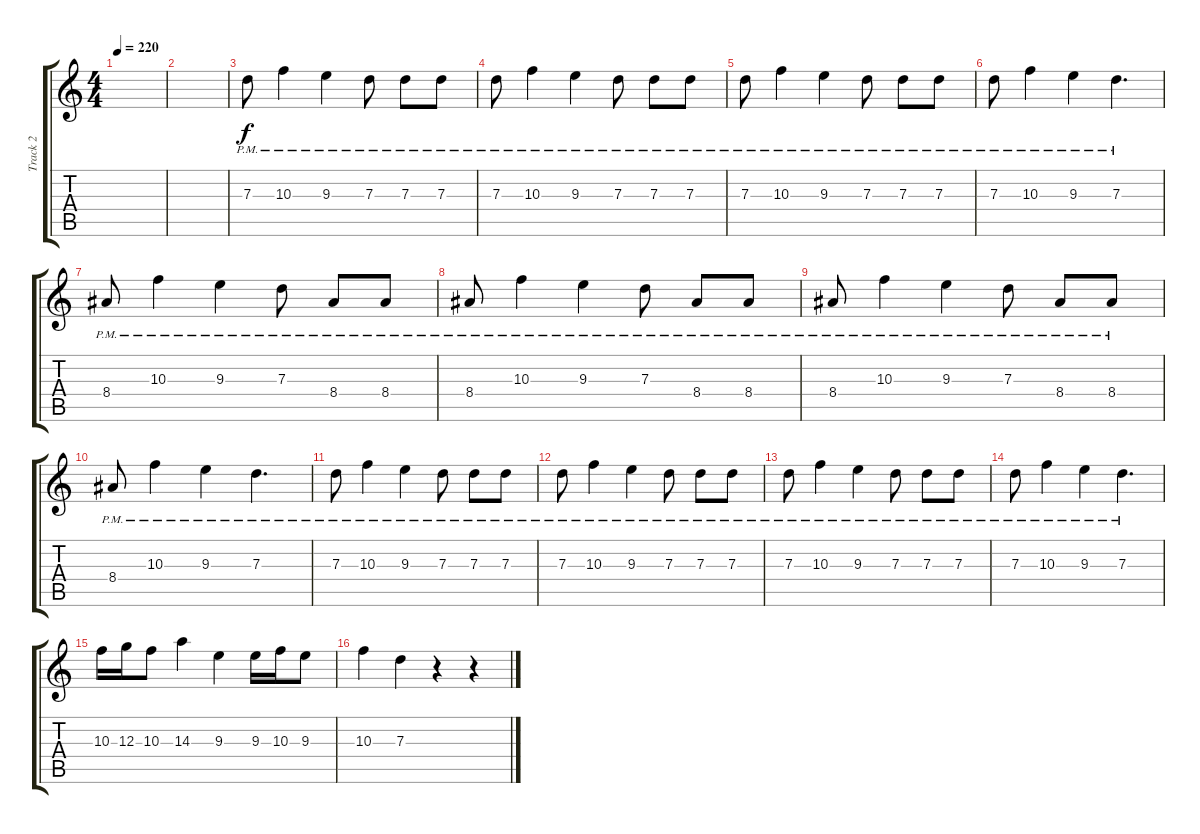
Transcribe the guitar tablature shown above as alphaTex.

\track ("Track 2" "Track 2") {instrument overdrivenguitar}
\staff {score tabs}
\tuning (E4 B3 G3 D3 A2 D2) {hide}
\ts (4 4)
\tempo 220
\clef g2
\ks c
|
|
7.3{pm}.8 10.3{pm}.4 9.3{pm}.4 7.3{pm}.8 7.3{pm}.8 7.3{pm}.8 |
7.3{pm}.8 10.3{pm}.4 9.3{pm}.4 7.3{pm}.8 7.3{pm}.8 7.3{pm}.8 |
7.3{pm}.8 10.3{pm}.4 9.3{pm}.4 7.3{pm}.8 7.3{pm}.8 7.3{pm}.8 |
7.3{pm}.8 10.3{pm}.4 9.3{pm}.4 7.3{pm}.4{d} |
8.4{pm}.8 10.3{pm}.4 9.3{pm}.4 7.3{pm}.8 8.4{pm}.8 8.4{pm}.8 |
8.4{pm}.8 10.3{pm}.4 9.3{pm}.4 7.3{pm}.8 8.4{pm}.8 8.4{pm}.8 |
8.4{pm}.8 10.3{pm}.4 9.3{pm}.4 7.3{pm}.8 8.4{pm}.8 8.4{pm}.8 |
8.4{pm}.8 10.3{pm}.4 9.3{pm}.4 7.3{pm}.4{d} |
7.3{pm}.8 10.3{pm}.4 9.3{pm}.4 7.3{pm}.8 7.3{pm}.8 7.3{pm}.8 |
7.3{pm}.8 10.3{pm}.4 9.3{pm}.4 7.3{pm}.8 7.3{pm}.8 7.3{pm}.8 |
7.3{pm}.8 10.3{pm}.4 9.3{pm}.4 7.3{pm}.8 7.3{pm}.8 7.3{pm}.8 |
7.3{pm}.8 10.3{pm}.4 9.3{pm}.4 7.3{pm}.4{d} |
10.3.16 12.3.16 10.3.8 14.3.4 9.3.4 9.3.16 10.3.16 9.3.8 |
10.3.4 7.3.4 r.4 r.4
